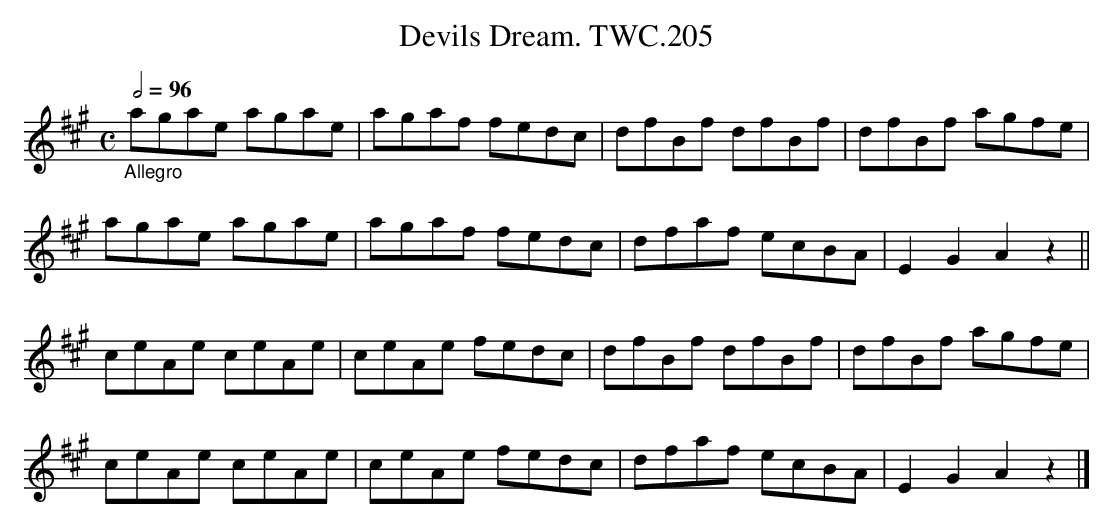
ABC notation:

X:1
T:Devils Dream. TWC.205
L:1/8
M:C
Q:1/2=96
K:A
"_Allegro"\
agae agae|agaf fedc|dfBf dfBf|dfBf agfe|
agae agae|agaf fedc|dfaf ecBA|E2G2A2 z2||
ceAe ceAe|ceAe fedc |dfBf dfBf|dfBf agfe|
ceAe ceAe|ceAe fedc|dfaf ecBA|E2G2A2 z2 |]
